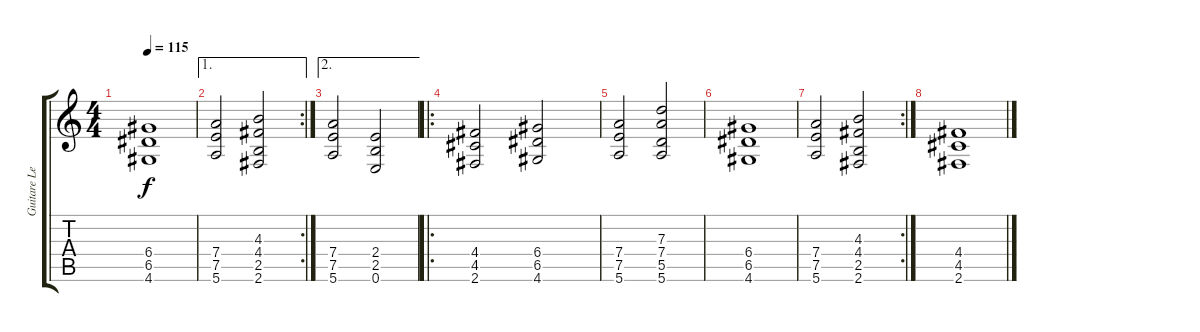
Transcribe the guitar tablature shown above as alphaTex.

\track ("Guitare Lead" "Guitare Le") {instrument distortionguitar}
\staff {score tabs}
\tuning (E4 B3 G3 D3 A2 E2) {hide}
\ts (4 4)
\tempo 115
\clef g2
\ks c
(6.4 6.5 4.6).1{dy f} |
\ae 1
\rc 2
(7.4 7.5 5.6).2 (4.3 4.4 2.5 2.6).2 |
\ae 2
(7.4 7.5 5.6).2 (2.4 2.5 0.6).2 |
\ro
(4.4 4.5 2.6).2{volume 13} (6.4 6.5 4.6).2 |
(7.4 7.5 5.6).2 (7.3 7.4 5.5 5.6).2 |
(6.4 6.5 4.6).1 |
\rc 2
(7.4 7.5 5.6).2 (4.3 4.4 2.5 2.6).2 |
(4.4 4.5 2.6).1{volume 13}
